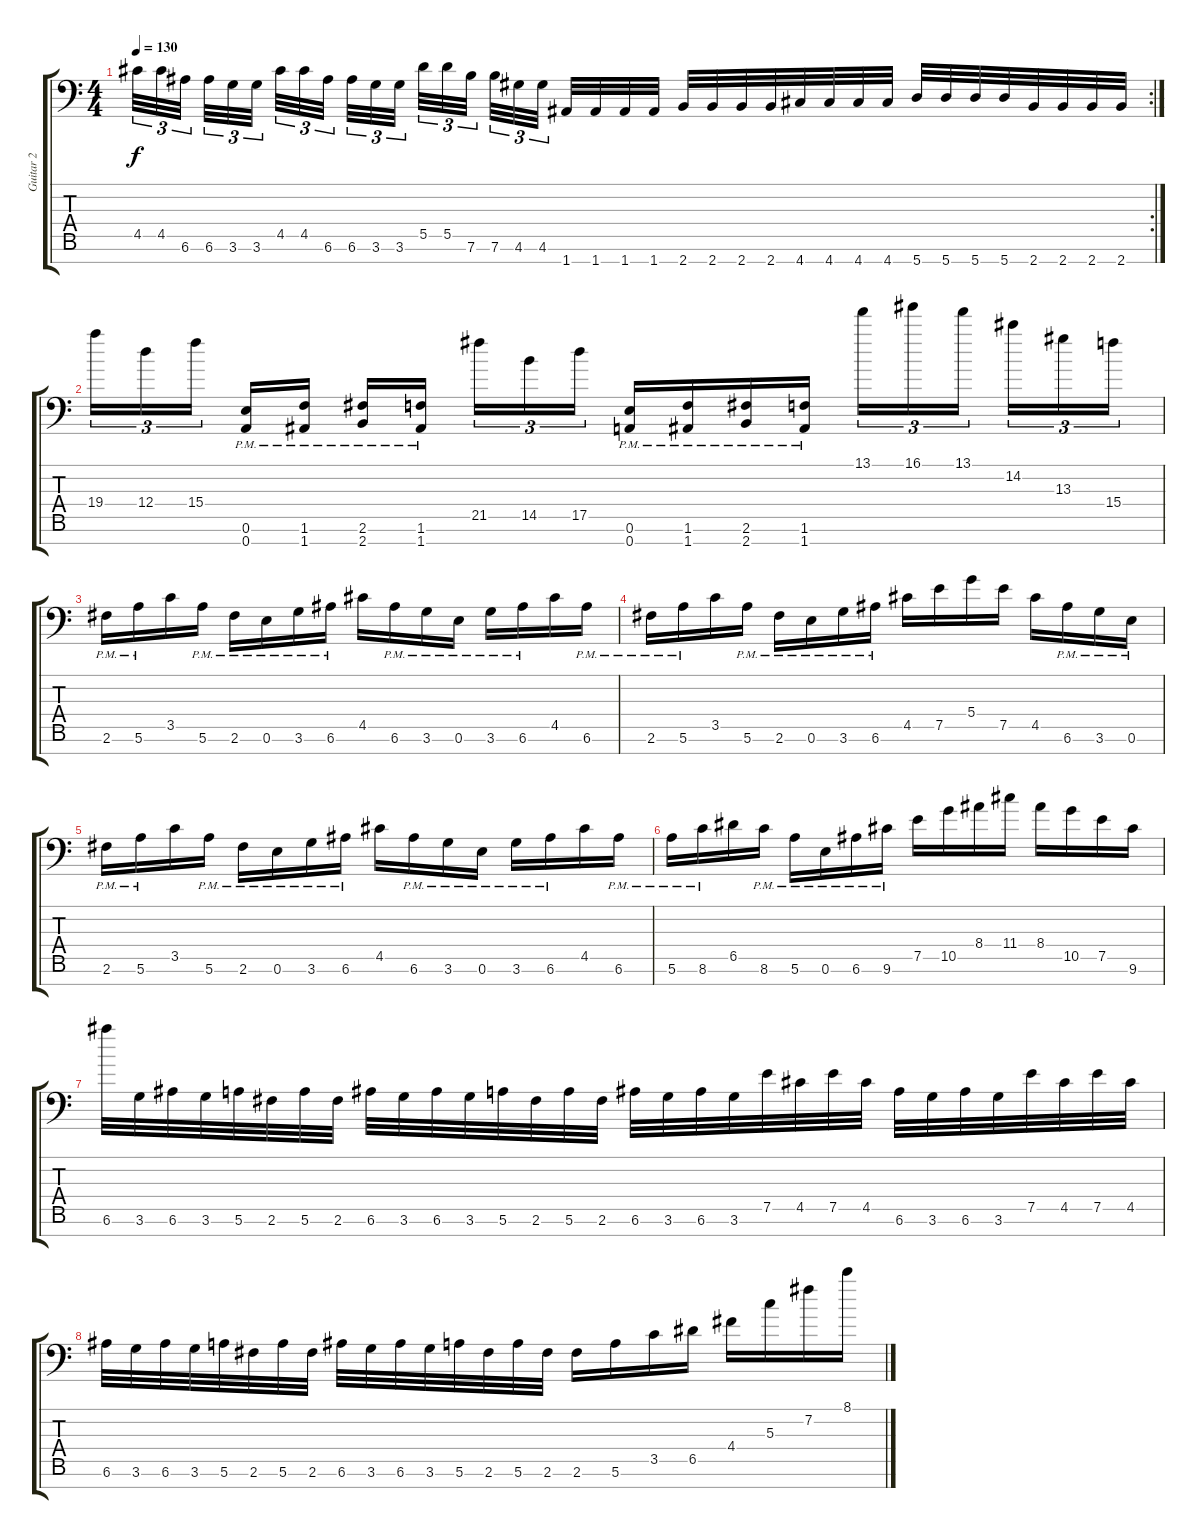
\track ("Guitar 2" "Guitar 2") {instrument distortionguitar}
\staff {score tabs}
\tuning (E4 B3 G3 D3 A2 E2 A1) {hide}
\rc 2
\ts (4 4)
\tempo 130
\clef f4
\ks c
4.5.32{tu (3 2) dy f} 4.5.32{tu (3 2)} 6.6.32{tu (3 2) beam splitsecondary} 6.6.32{tu (3 2)} 3.6.32{tu (3 2)} 3.6.32{tu (3 2) beam splitsecondary} 4.5.32{tu (3 2)} 4.5.32{tu (3 2)} 6.6.32{tu (3 2) beam splitsecondary} 6.6.32{tu (3 2)} 3.6.32{tu (3 2)} 3.6.32{tu (3 2)} 5.5.32{tu (3 2)} 5.5.32{tu (3 2)} 7.6.32{tu (3 2) beam splitsecondary} 7.6.32{tu (3 2)} 4.6.32{tu (3 2)} 4.6.32{tu (3 2) beam splitsecondary} 1.7.32 1.7.32 1.7.32 1.7.32 2.7.32 2.7.32 2.7.32 2.7.32 4.7.32 4.7.32 4.7.32 4.7.32 5.7.32 5.7.32 5.7.32 5.7.32 2.7.32 2.7.32 2.7.32 2.7.32 |
19.4.16{tu (3 2)} 12.4.16{tu (3 2)} 15.4.16{tu (3 2) beam splitsecondary} (0.6{pm} 0.7{pm}).16 (1.6{pm} 1.7{pm}).16 (2.6{pm} 2.7{pm}).16 (1.6{pm} 1.7{pm}).16{beam splitsecondary} 21.5.16{tu (3 2)} 14.5.16{tu (3 2)} 17.5.16{tu (3 2)} (0.6{pm} 0.7{pm}).16 (1.6{pm} 1.7{pm}).16 (2.6{pm} 2.7{pm}).16 (1.6{pm} 1.7{pm}).16 13.1.16{tu (3 2)} 16.1.16{tu (3 2)} 13.1.16{tu (3 2) beam splitsecondary} 14.2.16{tu (3 2)} 13.3.16{tu (3 2)} 15.4.16{tu (3 2)} |
2.6{pm}.16 5.6{pm}.16 3.5.16 5.6{pm}.16 2.6{pm}.16 0.6{pm}.16 3.6{pm}.16 6.6{pm}.16 4.5.16 6.6{pm}.16 3.6{pm}.16 0.6{pm}.16 3.6{pm}.16 6.6{pm}.16 4.5.16 6.6{pm}.16 |
2.6{pm}.16 5.6{pm}.16 3.5.16 5.6{pm}.16 2.6{pm}.16 0.6{pm}.16 3.6{pm}.16 6.6{pm}.16 4.5.16 7.5.16 5.4.16 7.5.16 4.5.16 6.6{pm}.16 3.6{pm}.16 0.6{pm}.16 |
2.6{pm}.16 5.6{pm}.16 3.5.16 5.6{pm}.16 2.6{pm}.16 0.6{pm}.16 3.6{pm}.16 6.6{pm}.16 4.5.16 6.6{pm}.16 3.6{pm}.16 0.6{pm}.16 3.6{pm}.16 6.6{pm}.16 4.5.16 6.6{pm}.16 |
5.6{pm}.16 8.6{pm}.16 6.5.16 8.6{pm}.16 5.6{pm}.16 0.6{pm}.16 6.6{pm}.16 9.6{pm}.16 7.5.16 10.5.16 8.4.16 11.4.16 8.4.16 10.5.16 7.5.16 9.6.16 |
6.6.32{ot 15mb} 3.6.32 6.6.32 3.6.32 5.6.32 2.6.32 5.6.32 2.6.32 6.6.32 3.6.32 6.6.32 3.6.32 5.6.32 2.6.32 5.6.32 2.6.32 6.6.32 3.6.32 6.6.32 3.6.32 7.5.32 4.5.32 7.5.32 4.5.32 6.6.32 3.6.32 6.6.32 3.6.32 7.5.32 4.5.32 7.5.32 4.5.32 |
6.6.32 3.6.32 6.6.32 3.6.32 5.6.32 2.6.32 5.6.32 2.6.32 6.6.32 3.6.32 6.6.32 3.6.32 5.6.32 2.6.32 5.6.32 2.6.32 2.6.16 5.6.16 3.5.16 6.5.16 4.4.16 5.3.16 7.2.16 8.1.16
